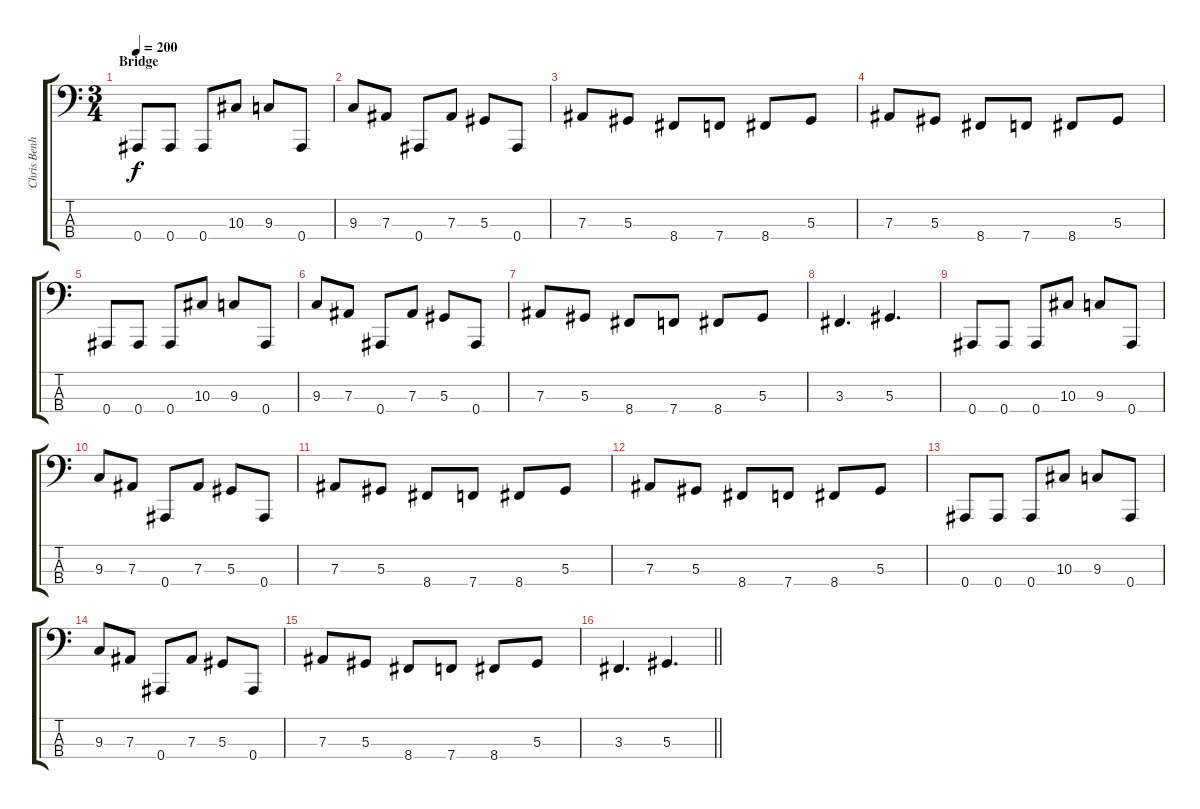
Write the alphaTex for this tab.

\track ("Chris Benham" "Chris Benh") {instrument electricbassfinger}
\staff {score tabs}
\tuning (Db2 Ab1 Eb1 Bb0) {hide}
\ts (3 4)
\section ("" "Bridge")
\tempo 200
\clef f4
\ks c
0.4.8{dy f} 0.4.8 0.4.8 10.3.8 9.3.8 0.4.8 |
9.3.8 7.3.8 0.4.8 7.3.8 5.3.8 0.4.8 |
7.3.8 5.3.8 8.4.8 7.4.8 8.4.8 5.3.8 |
7.3.8 5.3.8 8.4.8 7.4.8 8.4.8 5.3.8 |
0.4.8 0.4.8 0.4.8 10.3.8 9.3.8 0.4.8 |
9.3.8 7.3.8 0.4.8 7.3.8 5.3.8 0.4.8 |
7.3.8 5.3.8 8.4.8 7.4.8 8.4.8 5.3.8 |
3.3.4{d} 5.3.4{d} |
0.4.8 0.4.8 0.4.8 10.3.8 9.3.8 0.4.8 |
9.3.8 7.3.8 0.4.8 7.3.8 5.3.8 0.4.8 |
7.3.8 5.3.8 8.4.8 7.4.8 8.4.8 5.3.8 |
7.3.8 5.3.8 8.4.8 7.4.8 8.4.8 5.3.8 |
0.4.8 0.4.8 0.4.8 10.3.8 9.3.8 0.4.8 |
9.3.8 7.3.8 0.4.8 7.3.8 5.3.8 0.4.8 |
7.3.8 5.3.8 8.4.8 7.4.8 8.4.8 5.3.8 |
\barLineRight lightlight
3.3.4{d} 5.3.4{d}
